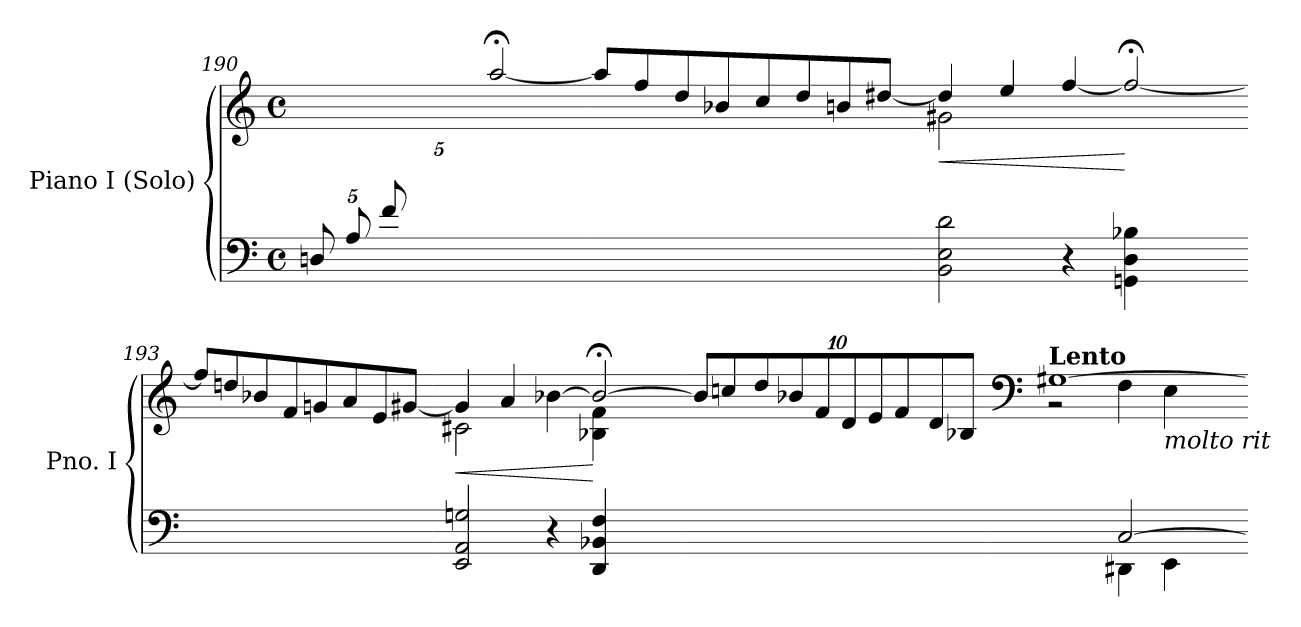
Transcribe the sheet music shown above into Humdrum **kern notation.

**kern	**kern	**dynam
*part1	*part1	*part1
*staff2	*staff1	*staff1/2
*I"Piano I (Solo)	*	*
*I'Pno. I	*	*
*clefF4	*clefG2	*
*k[]	*k[]	*
*M4/4	*M4/4	*
*met(c)	*met(c)	*
*Xbrackettup	*	*
=190	=190	=190
*	*^	*
10Dn!/L	2ryy	5.ryy	.
10A!/	.	.	.
10f!/	.	.	.
5ryy	.	10a!\	.
.	.	10dd!\J	.
2ryy	[>2aa;</	2ryy	.
=191-	=191-	=191-	=191-
!	!LO:TX:b:i:t=meno presto	!	!
*	*v	*v	*
4ryy	8aa!/L]	.
.	8ff!/	.
4ryy	8dd!/	.
.	8b-X!/	.
2ryy	8cc!/	.
.	8dd!/	.
.	8bn!/	.
.	[8dd#X!/J	.
=192-	=192-	=192-
!	!	!LO:HP:b
*	*^	*
2BB\ 2E\ 2d\	4dd#/]	2g#X\	<
.	4ee/	.	.
4r	[>4ff/	2ryy	.
4GGn\ 4D\ 4B-X\	2ff;</_	.	[
4ryy	.	4ryy	.
!!LO:LB:g=z
=193-	=193-	=193-	=193-
!	!LO:TX:b:i:t=più moderato	!	!
*	*v	*v	*
8ryy	8ff!/L]	.
8ryy	8ddn!/	.
4ryy	8b-X!/	.
.	8f!/	.
4ryy	8gn!/	.
.	8a!/	.
4ryy	8e!/	.
.	[8g#X!/J	.
=194-	=194-	=194-
!	!	!LO:HP:b
*	*^	*
2EE/ 2AA/ 2Gn/	4g#/]	2c#X\	<
.	4a/	.	.
4r	[4b-X\	4ryy	.
4DD/ 4BB-X/ 4F/	2b-;</_	4B-X\ 4f\	[
4ryy	.	4ryy	.
=195-	=195-	=195-	=195-
!	!LO:TX:a:B:t=Andante	!	!
*	*v	*v	*
8ryy	10b-!/L]	.
.	10ccn!/	.
8ryy	.	.
.	10dd!/	.
4ryy	.	.
.	10b-X!/	.
.	10f!/	.
4ryy	10d!/	.
.	10e!/	.
.	10f!/	.
4ryy	.	.
.	10d!/	.
.	10B-X!/J	.
=196-	=196-	=196-
*	*clefF4	*
*^	*^	*
!	!	!LO:TX:a:B:t=Lento	!	!
2ryy	2ryy	[1G#X	2r	.
[2C/	4DD#X\	.	4F\	.
!	!	!	!LO:TX:b:i:t=molto rit	!
.	4EE\	.	4E\	.
*v	*v	*	*	*
*	*v	*v	*
=-	=-	=-
*-	*-	*-
